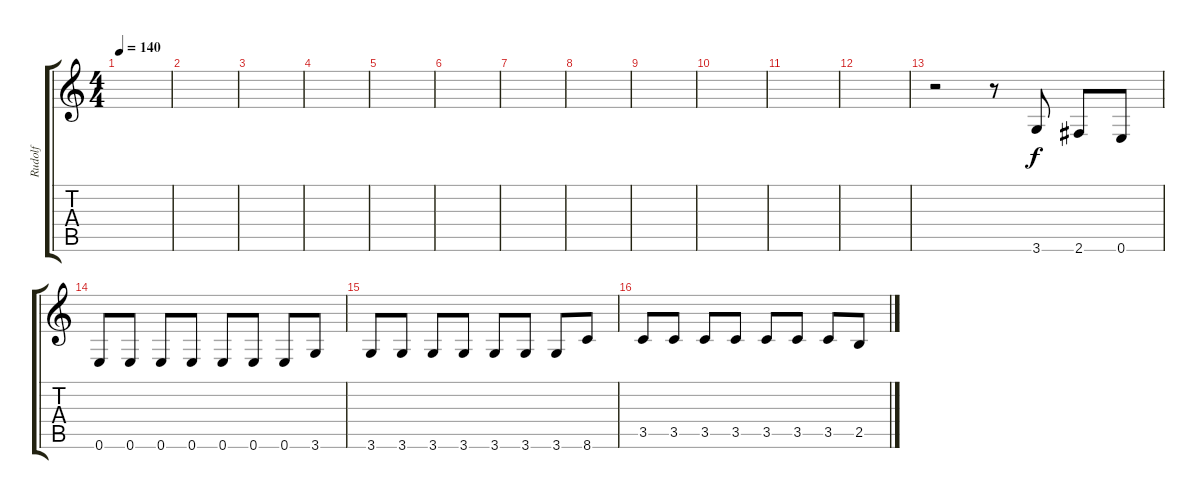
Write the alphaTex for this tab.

\track ("Rudolf" "Rudolf") {instrument distortionguitar}
\staff {score tabs}
\tuning (E4 B3 G3 D3 A2 E2) {hide}
\ts (4 4)
\tempo 140
\clef g2
\ks c
|
|
|
|
|
|
|
|
|
|
|
|
r.2 r.8 3.6.8 2.6.8 0.6.8 |
0.6.8 0.6.8 0.6.8 0.6.8 0.6.8 0.6.8 0.6.8 3.6.8 |
3.6.8 3.6.8 3.6.8 3.6.8 3.6.8 3.6.8 3.6.8 8.6.8 |
3.5.8 3.5.8 3.5.8 3.5.8 3.5.8 3.5.8 3.5.8 2.5.8
